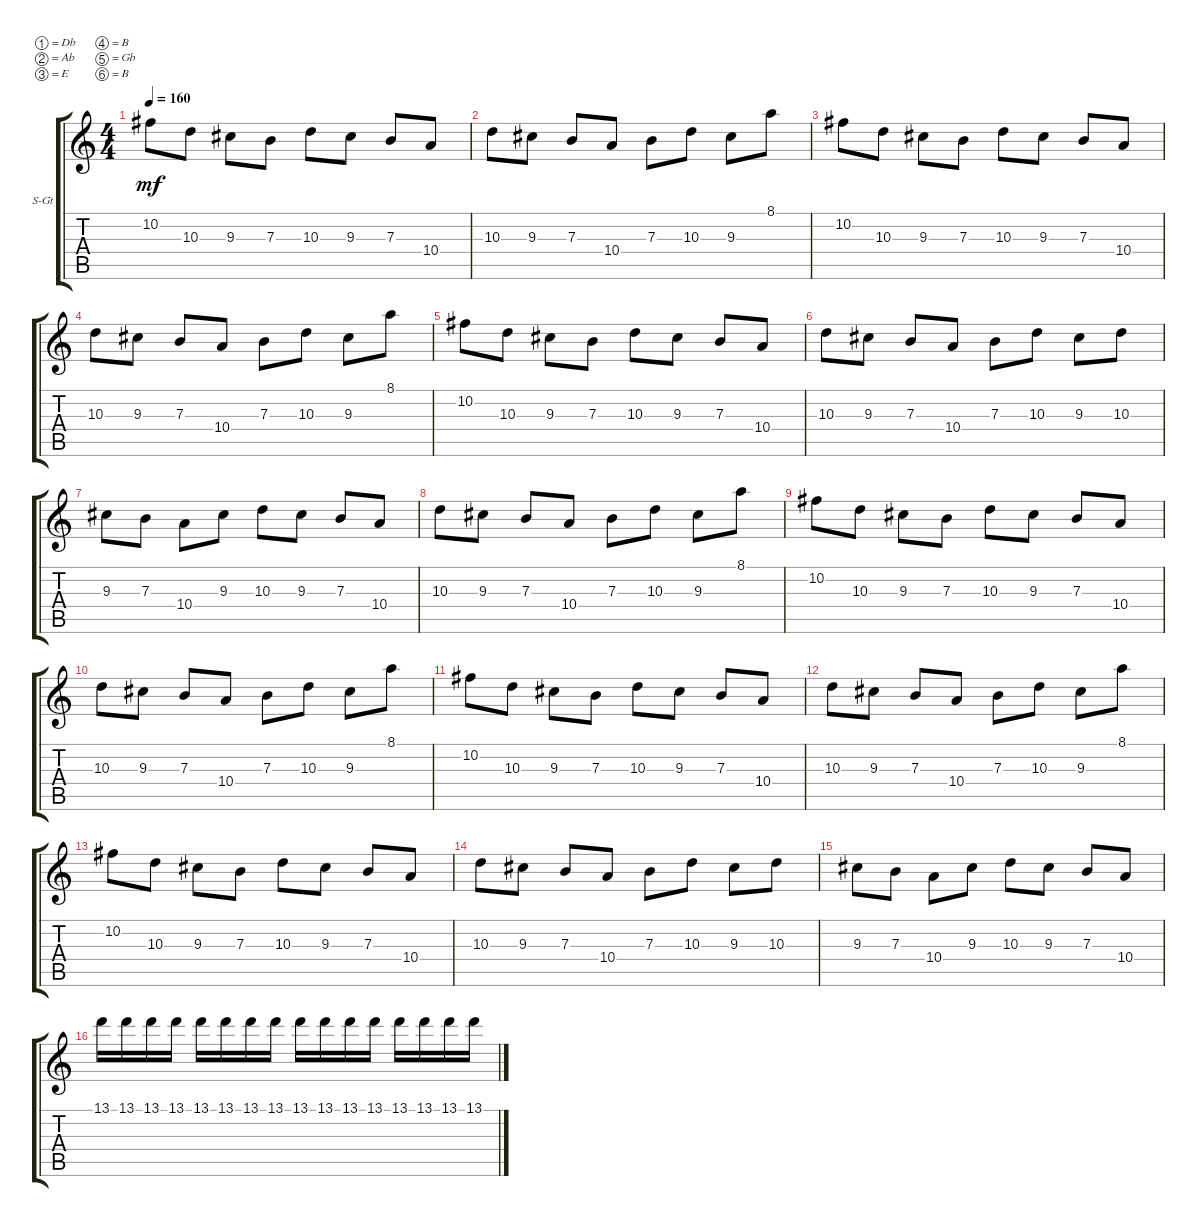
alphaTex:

\defaultSystemsLayout 4
\bracketExtendMode groupsimilarinstruments
\firstSystemTrackNameOrientation horizontal
\otherSystemsTrackNameOrientation horizontal
\track ("Guitar 1" "S-Gt") {instrument acousticguitarsteel}
\staff {score tabs}
\tuning (Db4 Ab3 E3 B2 Gb2 B1)
\ts (4 4)
\tempo 160
\clef g2
\ks c
10.2.8{dy mf} 10.3.8 9.3.8 7.3.8 10.3.8 9.3.8 7.3.8 10.4.8 |
10.3.8 9.3.8 7.3.8 10.4.8 7.3.8 10.3.8 9.3.8 8.1.8 |
10.2.8 10.3.8 9.3.8 7.3.8 10.3.8 9.3.8 7.3.8 10.4.8 |
10.3.8 9.3.8 7.3.8 10.4.8 7.3.8 10.3.8 9.3.8 8.1.8 |
10.2.8 10.3.8 9.3.8 7.3.8 10.3.8 9.3.8 7.3.8 10.4.8 |
10.3.8 9.3.8 7.3.8 10.4.8 7.3.8 10.3.8 9.3.8 10.3.8 |
9.3.8 7.3.8 10.4.8 9.3.8 10.3.8 9.3.8 7.3.8 10.4.8 |
10.3.8 9.3.8 7.3.8 10.4.8 7.3.8 10.3.8 9.3.8 8.1.8 |
10.2.8 10.3.8 9.3.8 7.3.8 10.3.8 9.3.8 7.3.8 10.4.8 |
10.3.8 9.3.8 7.3.8 10.4.8 7.3.8 10.3.8 9.3.8 8.1.8 |
10.2.8 10.3.8 9.3.8 7.3.8 10.3.8 9.3.8 7.3.8 10.4.8 |
10.3.8 9.3.8 7.3.8 10.4.8 7.3.8 10.3.8 9.3.8 8.1.8 |
10.2.8 10.3.8 9.3.8 7.3.8 10.3.8 9.3.8 7.3.8 10.4.8 |
10.3.8 9.3.8 7.3.8 10.4.8 7.3.8 10.3.8 9.3.8 10.3.8 |
9.3.8 7.3.8 10.4.8 9.3.8 10.3.8 9.3.8 7.3.8 10.4.8 |
13.1.16 13.1.16 13.1.16 13.1.16 13.1.16 13.1.16 13.1.16 13.1.16 13.1.16 13.1.16 13.1.16 13.1.16 13.1.16 13.1.16 13.1.16 13.1.16
